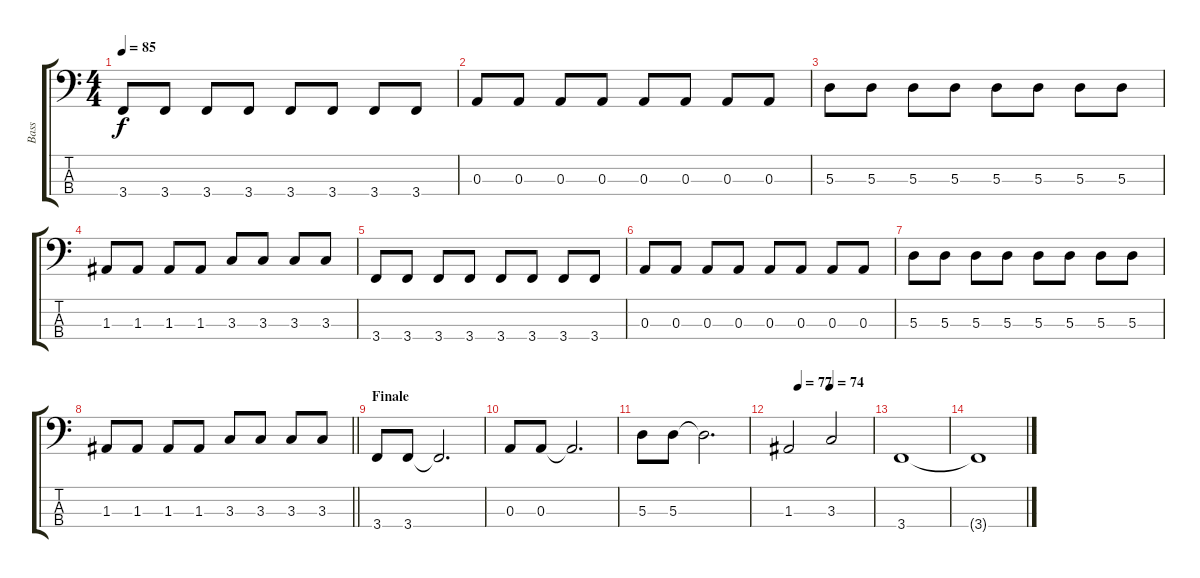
\track ("Bass" "Bass") {instrument electricbassfinger}
\staff {score tabs}
\tuning (G2 D2 A1 D1) {hide}
\ts (4 4)
\tempo 85
\clef f4
\ks c
3.4.8{dy f} 3.4.8 3.4.8 3.4.8 3.4.8 3.4.8 3.4.8 3.4.8 |
0.3.8 0.3.8 0.3.8 0.3.8 0.3.8 0.3.8 0.3.8 0.3.8 |
5.3.8 5.3.8 5.3.8 5.3.8 5.3.8 5.3.8 5.3.8 5.3.8 |
1.3.8 1.3.8 1.3.8 1.3.8 3.3.8 3.3.8 3.3.8 3.3.8 |
3.4.8 3.4.8 3.4.8 3.4.8 3.4.8 3.4.8 3.4.8 3.4.8 |
0.3.8 0.3.8 0.3.8 0.3.8 0.3.8 0.3.8 0.3.8 0.3.8 |
5.3.8 5.3.8 5.3.8 5.3.8 5.3.8 5.3.8 5.3.8 5.3.8 |
\barLineRight lightlight
1.3.8 1.3.8 1.3.8 1.3.8 3.3.8 3.3.8 3.3.8 3.3.8 |
\section ("" "Finale")
3.4.8 3.4.8 3.4{t}.2{d} |
0.3.8 0.3.8 0.3{t}.2{d} |
5.3.8 5.3.8 5.3{t}.2{d} |
\tempo (77 0.125)
\tempo (74 0.5)
1.3.2 3.3.2 |
3.4.1 |
3.4{t}.1
